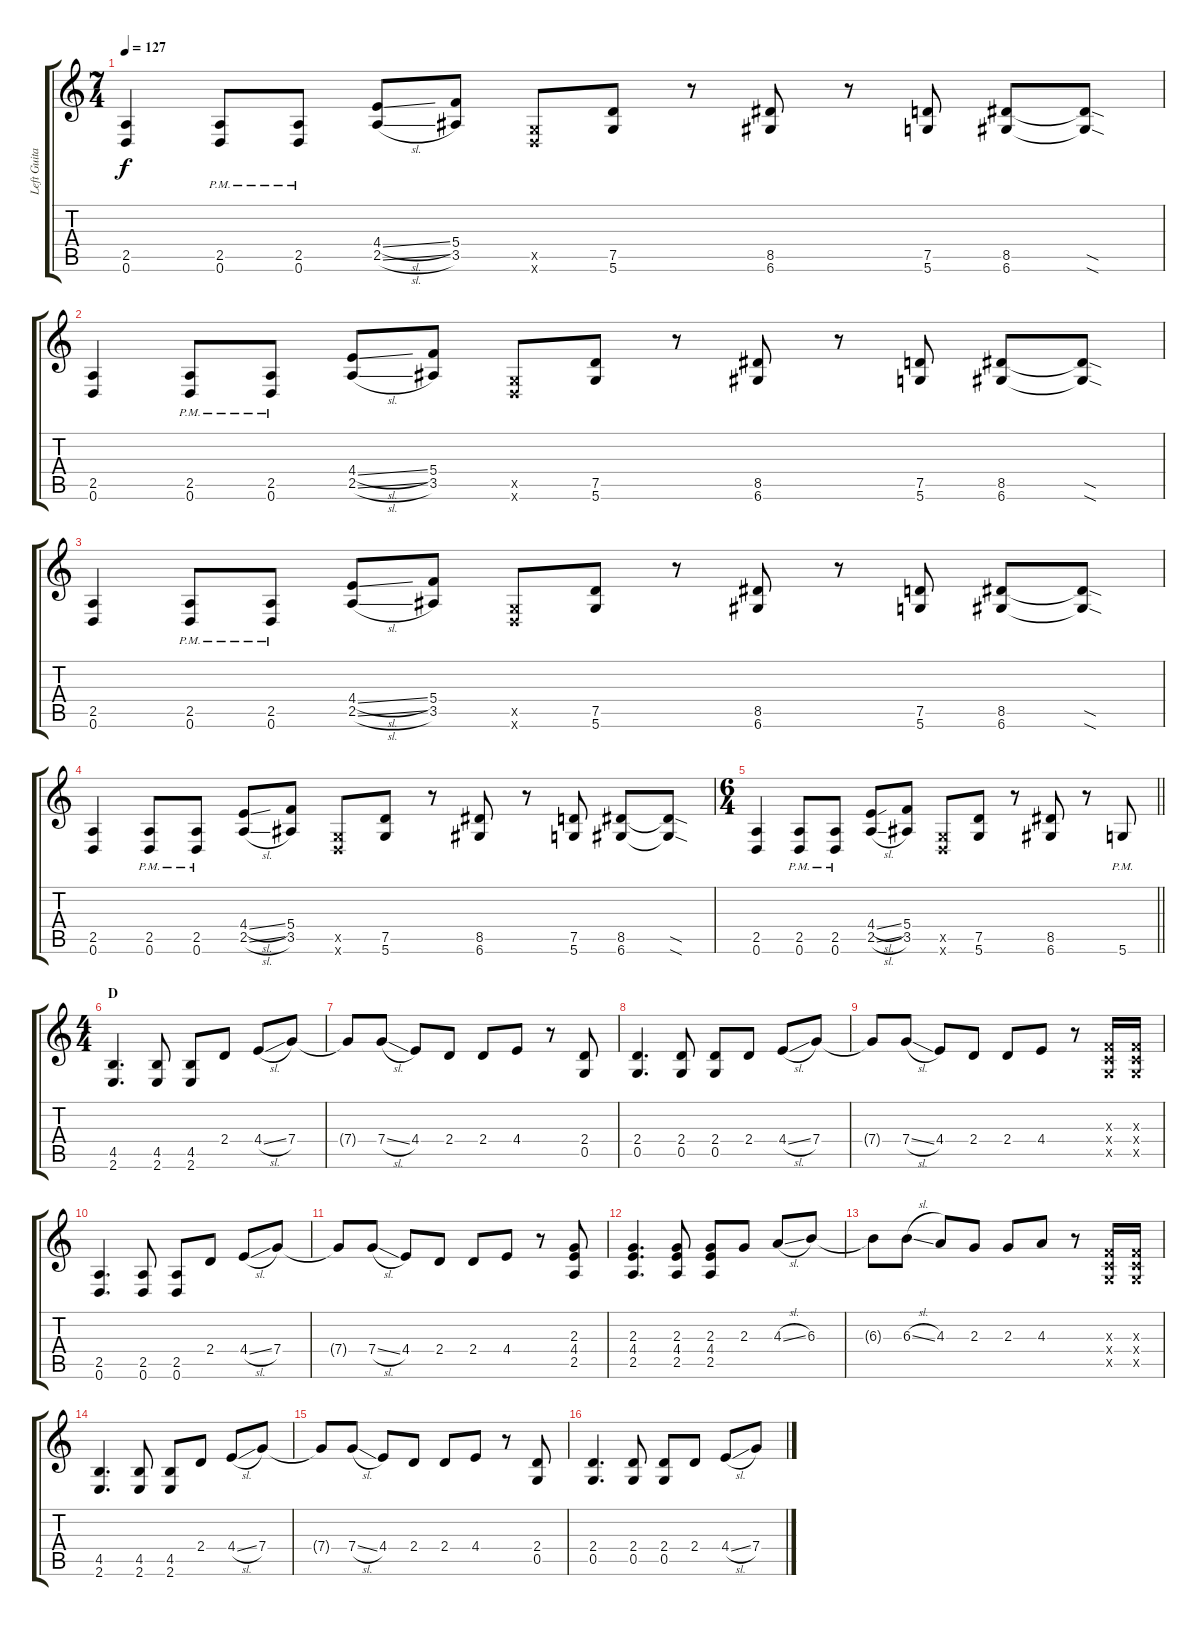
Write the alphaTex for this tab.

\track ("Left Guitar" "Left Guita") {instrument distortionguitar}
\staff {score tabs}
\tuning (D4 A3 F3 C3 G2 D2) {hide}
\ts (7 4)
\tempo 127
\clef g2
\ks c
(2.5 0.6).4{dy f} (2.5{pm} 0.6{pm}).8 (2.5{pm} 0.6{pm}).8 (4.4{sl} 2.5{sl}).8 (5.4 3.5).8 (0.5{x} 0.6{x}).8 (7.5 5.6).8 r.8 (8.5 6.6).8 r.8 (7.5 5.6).8 (8.5 6.6).8 (8.5{sod t} 6.6{sod t}).8 |
(2.5 0.6).4 (2.5{pm} 0.6{pm}).8 (2.5{pm} 0.6{pm}).8 (4.4{sl} 2.5{sl}).8 (5.4 3.5).8 (0.5{x} 0.6{x}).8 (7.5 5.6).8 r.8 (8.5 6.6).8 r.8 (7.5 5.6).8 (8.5 6.6).8 (8.5{sod t} 6.6{sod t}).8 |
(2.5 0.6).4 (2.5{pm} 0.6{pm}).8 (2.5{pm} 0.6{pm}).8 (4.4{sl} 2.5{sl}).8 (5.4 3.5).8 (0.5{x} 0.6{x}).8 (7.5 5.6).8 r.8 (8.5 6.6).8 r.8 (7.5 5.6).8 (8.5 6.6).8 (8.5{sod t} 6.6{sod t}).8 |
(2.5 0.6).4 (2.5{pm} 0.6{pm}).8 (2.5{pm} 0.6{pm}).8 (4.4{sl} 2.5{sl}).8 (5.4 3.5).8 (0.5{x} 0.6{x}).8 (7.5 5.6).8 r.8 (8.5 6.6).8 r.8 (7.5 5.6).8 (8.5 6.6).8 (8.5{sod t} 6.6{sod t}).8 |
\ts (6 4)
\barLineRight lightlight
(2.5 0.6).4 (2.5{pm} 0.6{pm}).8 (2.5{pm} 0.6{pm}).8 (4.4{sl} 2.5{sl}).8 (5.4 3.5).8 (0.5{x} 0.6{x}).8 (7.5 5.6).8 r.8 (8.5 6.6).8 r.8 5.6{pm}.8 |
\ts (4 4)
\section ("" "D")
(4.5 2.6).4{d} (4.5 2.6).8 (4.5 2.6).8 2.4.8 4.4{sl}.8 7.4.8 |
7.4{t}.8 7.4{sl}.8 4.4.8 2.4.8 2.4.8 4.4.8 r.8 (2.4 0.5).8 |
(2.4 0.5).4{d} (2.4 0.5).8 (2.4 0.5).8 2.4.8 4.4{sl}.8 7.4.8 |
7.4{t}.8 7.4{sl}.8 4.4.8 2.4.8 2.4.8 4.4.8 r.8 (0.3{x} 0.4{x} 0.5{x}).16 (0.3{x} 0.4{x} 0.5{x}).16 |
(2.5 0.6).4{d} (2.5 0.6).8 (2.5 0.6).8 2.4.8 4.4{sl}.8 7.4.8 |
7.4{t}.8 7.4{sl}.8 4.4.8 2.4.8 2.4.8 4.4.8 r.8 (2.3 4.4 2.5).8 |
(2.3 4.4 2.5).4{d} (2.3 4.4 2.5).8 (2.3 4.4 2.5).8 2.3.8 4.3{sl}.8 6.3.8 |
6.3{t}.8 6.3{sl}.8 4.3.8 2.3.8 2.3.8 4.3.8 r.8 (0.3{x} 0.4{x} 0.5{x}).16 (0.3{x} 0.4{x} 0.5{x}).16 |
(4.5 2.6).4{d} (4.5 2.6).8 (4.5 2.6).8 2.4.8 4.4{sl}.8 7.4.8 |
7.4{t}.8 7.4{sl}.8 4.4.8 2.4.8 2.4.8 4.4.8 r.8 (2.4 0.5).8 |
(2.4 0.5).4{d} (2.4 0.5).8 (2.4 0.5).8 2.4.8 4.4{sl}.8 7.4.8
